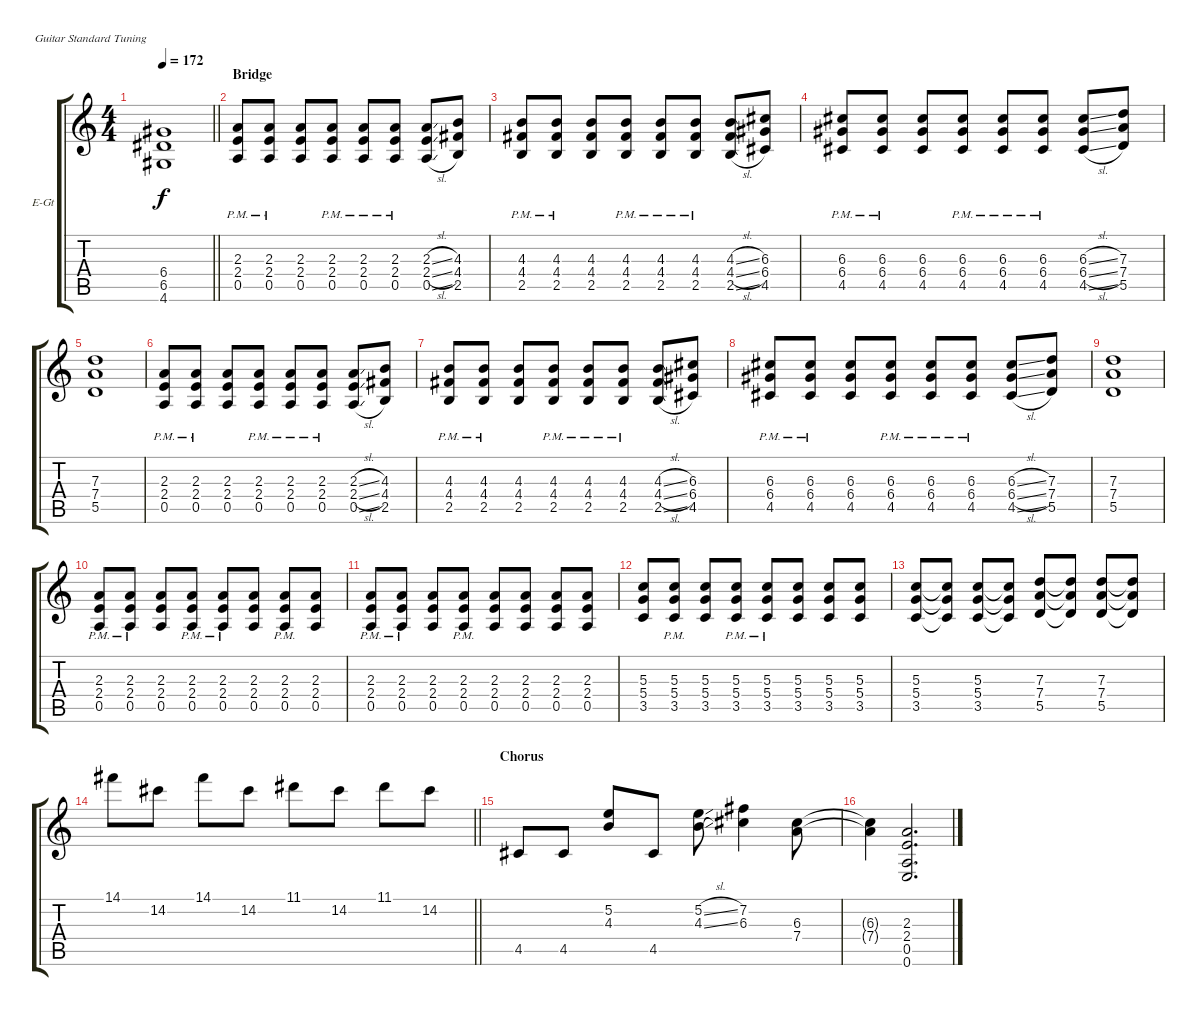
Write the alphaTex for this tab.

\bracketExtendMode groupsimilarinstruments
\firstSystemTrackNameOrientation horizontal
\otherSystemsTrackNameOrientation horizontal
\track ("Guitar 1" "E-Gt") {instrument distortionguitar}
\staff {score tabs}
\tuning (E4 B3 G3 D3 A2 E2)
\ts (4 4)
\tempo 172
\clef g2
\barLineRight lightlight
\ks c
(6.4{t} 6.5{t} 4.6{t}).1{dy f} |
\section ("" "Bridge")
(2.3{pm} 2.4{pm} 0.5{pm}).8 (2.3{pm} 2.4{pm} 0.5{pm}).8 (2.3 2.4 0.5).8 (2.3{pm} 2.4{pm} 0.5{pm}).8 (2.3{pm} 2.4{pm} 0.5{pm}).8 (2.3{pm} 2.4{pm} 0.5{pm}).8 (2.3{sl} 2.4{sl} 0.5{sl}).8 (4.3 4.4 2.5).8 |
(4.3{pm} 4.4{pm} 2.5{pm}).8 (4.3{pm} 4.4{pm} 2.5{pm}).8 (4.3 4.4 2.5).8 (4.3{pm} 4.4{pm} 2.5{pm}).8 (4.3{pm} 4.4{pm} 2.5{pm}).8 (4.3{pm} 4.4{pm} 2.5{pm}).8 (4.3{sl} 4.4{sl} 2.5{sl}).8 (6.3 6.4 4.5).8 |
(6.3{pm} 6.4{pm} 4.5{pm}).8 (6.3{pm} 6.4{pm} 4.5{pm}).8 (6.3 6.4 4.5).8 (6.3{pm} 6.4{pm} 4.5{pm}).8 (6.3{pm} 6.4{pm} 4.5{pm}).8 (6.3{pm} 6.4{pm} 4.5{pm}).8 (6.3{sl} 6.4{sl} 4.5{sl}).8 (7.3 7.4 5.5).8 |
(7.3 7.4 5.5).1 |
(2.3{pm} 2.4{pm} 0.5{pm}).8 (2.3{pm} 2.4{pm} 0.5{pm}).8 (2.3 2.4 0.5).8 (2.3{pm} 2.4{pm} 0.5{pm}).8 (2.3{pm} 2.4{pm} 0.5{pm}).8 (2.3{pm} 2.4{pm} 0.5{pm}).8 (2.3{sl} 2.4{sl} 0.5{sl}).8 (4.3 4.4 2.5).8 |
(4.3{pm} 4.4{pm} 2.5{pm}).8 (4.3{pm} 4.4{pm} 2.5{pm}).8 (4.3 4.4 2.5).8 (4.3{pm} 4.4{pm} 2.5{pm}).8 (4.3{pm} 4.4{pm} 2.5{pm}).8 (4.3{pm} 4.4{pm} 2.5{pm}).8 (4.3{sl} 4.4{sl} 2.5{sl}).8 (6.3 6.4 4.5).8 |
(6.3{pm} 6.4{pm} 4.5{pm}).8 (6.3{pm} 6.4{pm} 4.5{pm}).8 (6.3 6.4 4.5).8 (6.3{pm} 6.4{pm} 4.5{pm}).8 (6.3{pm} 6.4{pm} 4.5{pm}).8 (6.3{pm} 6.4{pm} 4.5{pm}).8 (6.3{sl} 6.4{sl} 4.5{sl}).8 (7.3 7.4 5.5).8 |
(7.3 7.4 5.5).1 |
(2.3{pm} 2.4{pm} 0.5{pm}).8 (2.3{pm} 2.4{pm} 0.5{pm}).8 (2.3 2.4 0.5).8 (2.3{pm} 2.4{pm} 0.5{pm}).8 (2.3{pm} 2.4{pm} 0.5{pm}).8 (2.3 2.4 0.5).8 (2.3{pm} 2.4{pm} 0.5{pm}).8 (2.3 2.4 0.5).8 |
(2.3{pm} 2.4{pm} 0.5{pm}).8 (2.3{pm} 2.4{pm} 0.5{pm}).8 (2.3 2.4 0.5).8 (2.3{pm} 2.4{pm} 0.5{pm}).8 (2.3 2.4 0.5).8 (2.3 2.4 0.5).8 (2.3 2.4 0.5).8 (2.3 2.4 0.5).8 |
(5.3 5.4 3.5).8 (5.3{pm} 5.4{pm} 3.5{pm}).8 (5.3 5.4 3.5).8 (5.3{pm} 5.4{pm} 3.5{pm}).8 (5.3{pm} 5.4{pm} 3.5{pm}).8 (5.3 5.4 3.5).8 (5.3 5.4 3.5).8 (5.3 5.4 3.5).8 |
(5.3 5.4 3.5).8 (5.3{t} 5.4{t} 3.5{t}).8 (5.3 5.4 3.5).8 (5.3{t} 5.4{t} 3.5{t}).8 (7.3 7.4 5.5).8 (7.3{t} 7.4{t} 5.5{t}).8 (7.3 7.4 5.5).8 (7.3{t} 7.4{t} 5.5{t}).8 |
\barLineRight lightlight
14.1.8 14.2.8 14.1.8 14.2.8 11.1.8 14.2.8 11.1.8 14.2.8 |
\section ("" "Chorus")
4.5.8 4.5.8 (5.2 4.3).8 4.5.8 (5.2{sl} 4.3{sl}).8 (7.2 6.3).4 (6.3 7.4).8 |
(6.3{t} 7.4{t}).4 (2.3 2.4 0.5 0.6).2{d}
